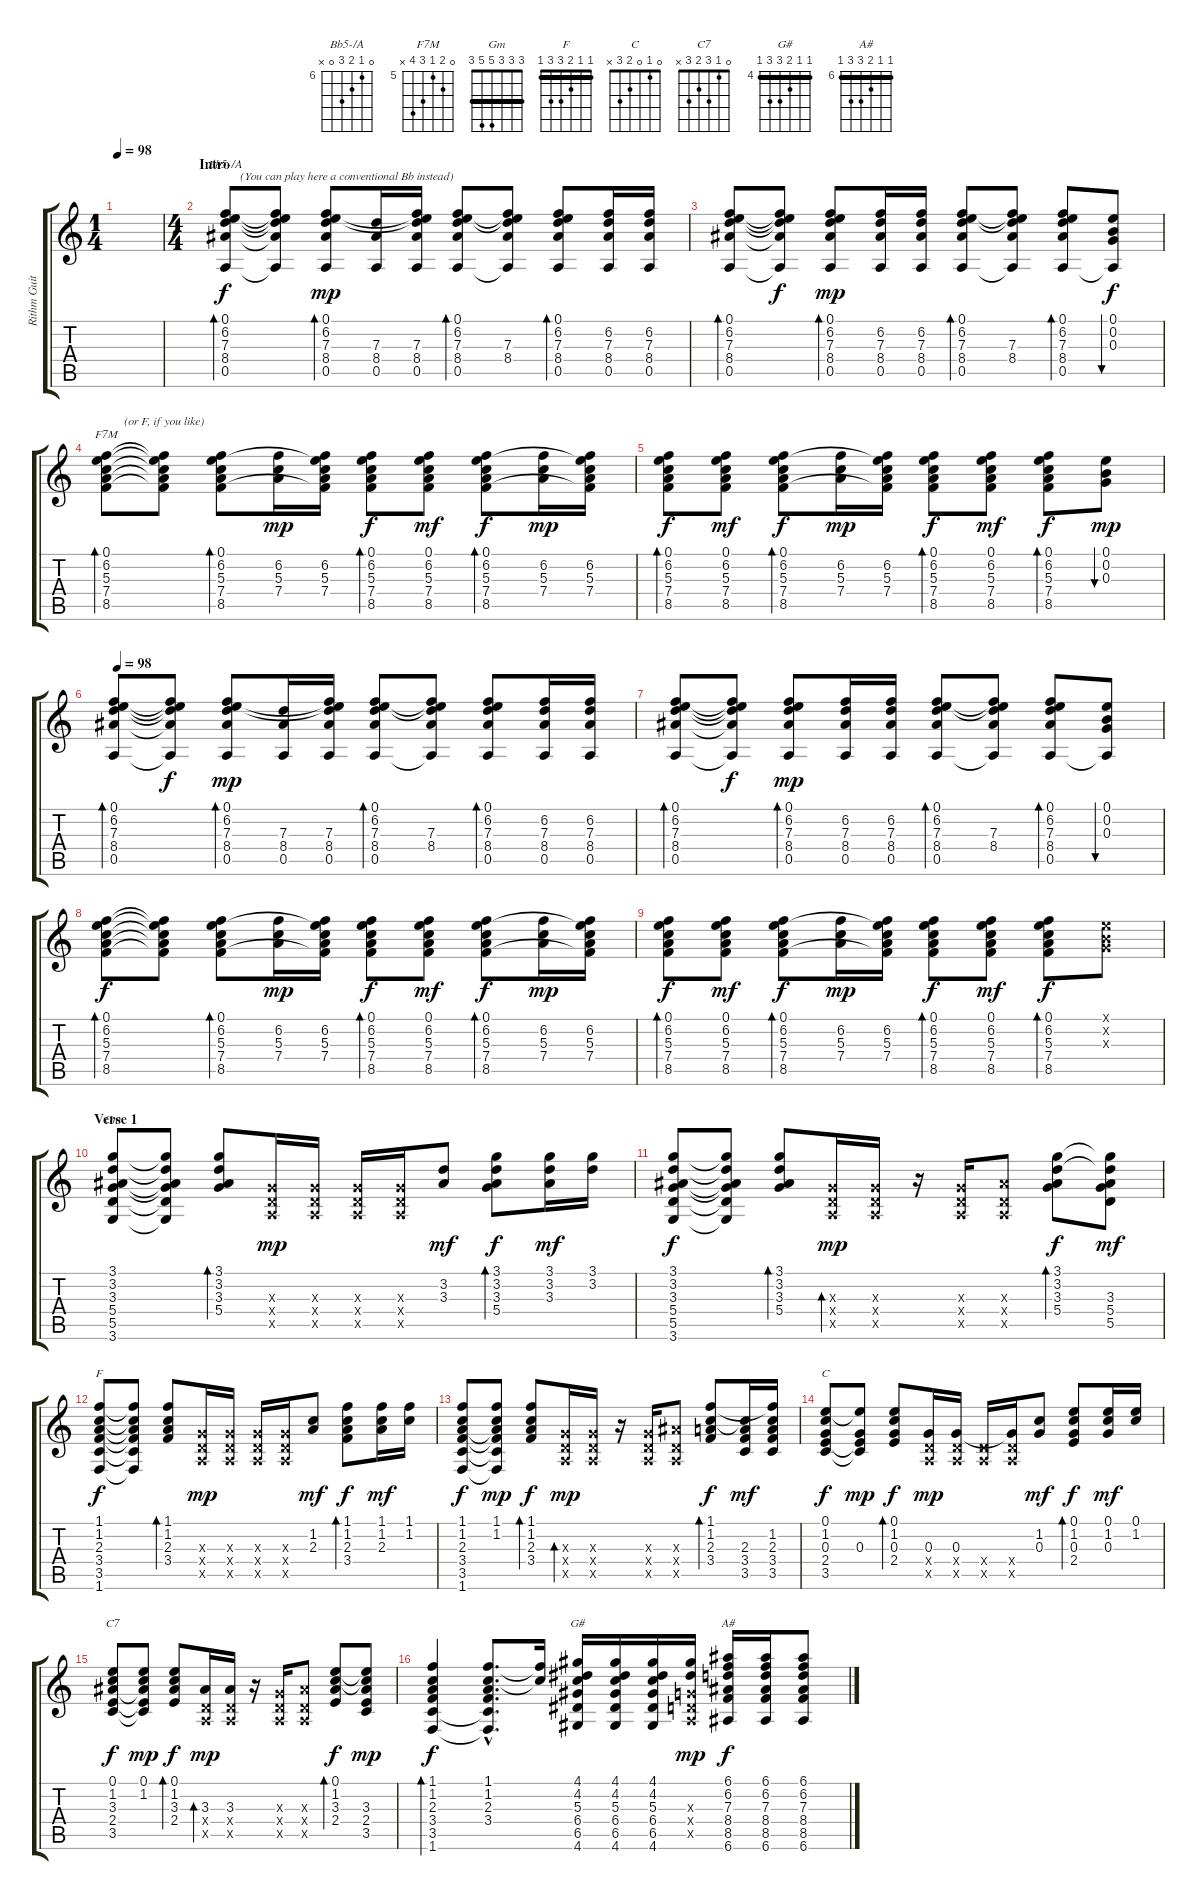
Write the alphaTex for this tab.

\track ("Rithm Guitar (Steel)" "Rithm Guit") {instrument acousticguitarsteel}
\staff {score tabs}
\tuning (E4 B3 G3 D3 A2 E2) {hide}
\chord ("Bb5-/A" 0 6 7 8 0 x) {firstfret 6}
\chord ("F7M" 0 6 5 7 8 x) {firstfret 5}
\chord ("Gm" 3 3 3 5 5 3) {barre 3}
\chord ("F" 1 1 2 3 3 1) {barre 1}
\chord ("C" 0 1 0 2 3 x)
\chord ("C7" 0 1 3 2 3 x)
\chord ("G#" 4 4 5 6 6 4) {firstfret 4 barre 4}
\chord ("A#" 6 6 7 8 8 6) {firstfret 6 barre 6}
\ts (1 4)
\tempo 98
\tempo 87
\tempo 98
\clef g2
\ks c
|
\ts (4 4)
\section ("" "Intro")
(0.1 6.2 7.3 8.4 0.5).8{bd 60 ch "Bb5-/A" txt "     (You can play here a conventional Bb instead)"} (0.1{t} 6.2{t} 7.3{t} 8.4{t} 0.5{t}).8{dy f} (0.1 6.2 7.3 8.4 0.5).8{bd 60 dy mp} (7.3 8.4 0.5).16 (0.1{t} 6.2{t} 7.3 8.4 0.5).16 (0.1 6.2 7.3 8.4 0.5).8{bd 60} (0.1{t} 6.2{t} 7.3 8.4 0.5{t}).8 (0.1 6.2 7.3 8.4 0.5).8{bd 60} (6.2 7.3 8.4 0.5).16 (6.2 7.3 8.4 0.5).16 |
(0.1 6.2 7.3 8.4 0.5).8{bd 60} (0.1{t} 6.2{t} 7.3{t} 8.4{t} 0.5{t}).8{dy f} (0.1 6.2 7.3 8.4 0.5).8{bd 60 dy mp} (6.2 7.3 8.4 0.5).16 (6.2 7.3 8.4 0.5).16 (0.1 6.2 7.3 8.4 0.5).8{bd 60} (0.1{t} 6.2{t} 7.3 8.4 0.5{t}).8 (0.1 6.2 7.3 8.4 0.5).8{bd 60} (0.1 0.2 0.3 0.5{t}).8{bu 120 dy f} |
(0.1 6.2 5.3 7.4 8.5).8{bd 60 ch "F7M" txt "      (or F, if you like)"} (0.1{t} 6.2{t} 5.3{t} 7.4{t} 8.5{t}).8 (0.1 6.2 5.3 7.4 8.5).8{bd 60} (6.2 5.3 7.4).16{dy mp} (0.1{t} 6.2 5.3 7.4 8.5{t}).16 (0.1 6.2 5.3 7.4 8.5).8{bd 60 dy f} (0.1 6.2 5.3 7.4 8.5).8{dy mf} (0.1 6.2 5.3 7.4 8.5).8{bd 60 dy f} (6.2 5.3 7.4).16{dy mp} (0.1{t} 6.2 5.3 7.4 8.5{t}).16 |
(0.1 6.2 5.3 7.4 8.5).8{bd 60 dy f} (0.1 6.2 5.3 7.4 8.5).8{dy mf} (0.1 6.2 5.3 7.4 8.5).8{bd 60 dy f} (6.2 5.3 7.4).16{dy mp} (0.1{t} 6.2 5.3 7.4 8.5{t}).16 (0.1 6.2 5.3 7.4 8.5).8{bd 60 dy f} (0.1 6.2 5.3 7.4 8.5).8{dy mf} (0.1 6.2 5.3 7.4 8.5).8{bd 60 dy f} (0.1 0.2 0.3).8{bu 120 dy mp} |
\tempo 98
(0.1 6.2 7.3 8.4 0.5).8{bd 60} (0.1{t} 6.2{t} 7.3{t} 8.4{t} 0.5{t}).8{dy f} (0.1 6.2 7.3 8.4 0.5).8{bd 60 dy mp} (7.3 8.4 0.5).16 (0.1{t} 6.2{t} 7.3 8.4 0.5).16 (0.1 6.2 7.3 8.4 0.5).8{bd 60} (0.1{t} 6.2{t} 7.3 8.4 0.5{t}).8 (0.1 6.2 7.3 8.4 0.5).8{bd 60} (6.2 7.3 8.4 0.5).16 (6.2 7.3 8.4 0.5).16 |
(0.1 6.2 7.3 8.4 0.5).8{bd 60} (0.1{t} 6.2{t} 7.3{t} 8.4{t} 0.5{t}).8{dy f} (0.1 6.2 7.3 8.4 0.5).8{bd 60 dy mp} (6.2 7.3 8.4 0.5).16 (6.2 7.3 8.4 0.5).16 (0.1 6.2 7.3 8.4 0.5).8{bd 60} (0.1{t} 6.2{t} 7.3 8.4 0.5{t}).8 (0.1 6.2 7.3 8.4 0.5).8{bd 60} (0.1 0.2 0.3 0.5{t}).8{bu 120} |
(0.1 6.2 5.3 7.4 8.5).8{bd 60 dy f} (0.1{t} 6.2{t} 5.3{t} 7.4{t} 8.5{t}).8 (0.1 6.2 5.3 7.4 8.5).8{bd 60} (6.2 5.3 7.4).16{dy mp} (0.1{t} 6.2 5.3 7.4 8.5{t}).16 (0.1 6.2 5.3 7.4 8.5).8{bd 60 dy f} (0.1 6.2 5.3 7.4 8.5).8{dy mf} (0.1 6.2 5.3 7.4 8.5).8{bd 60 dy f} (6.2 5.3 7.4).16{dy mp} (0.1{t} 6.2 5.3 7.4 8.5{t}).16 |
(0.1 6.2 5.3 7.4 8.5).8{bd 60 dy f} (0.1 6.2 5.3 7.4 8.5).8{dy mf} (0.1 6.2 5.3 7.4 8.5).8{bd 60 dy f} (6.2 5.3 7.4).16{dy mp} (0.1{t} 6.2 5.3 7.4 8.5{t}).16 (0.1 6.2 5.3 7.4 8.5).8{bd 60 dy f} (0.1 6.2 5.3 7.4 8.5).8{dy mf} (0.1 6.2 5.3 7.4 8.5).8{bd 60 dy f} (0.1{x} 0.2{x} 0.3{x}).8 |
\section ("" "Verse 1")
(3.1 3.2 3.3 5.4 5.5 3.6).8{ch "Gm"} (3.1{t} 3.2{t} 3.3{t} 5.4{t} 5.5{t} 3.6{t}).8 (3.1 3.2 3.3 5.4).8{bd 30} (0.3{x} 0.4{x} 0.5{x}).16{dy mp} (0.3{x} 0.4{x} 0.5{x}).16 (0.3{x} 0.4{x} 0.5{x}).16 (0.3{x} 0.4{x} 0.5{x}).16 (3.2 3.3).8{dy mf} (3.1 3.2 3.3 5.4).8{bd 30 dy f} (3.1 3.2 3.3).16{dy mf} (3.1 3.2).16 |
(3.1 3.2 3.3 5.4 5.5 3.6).8{dy f} (3.1{t} 3.2{t} 3.3{t} 5.4{t} 5.5{t} 3.6{t}).8 (3.1 3.2 3.3 5.4).8{bd 30} (0.3{x} 0.4{x} 0.5{x}).16{bd 120 dy mp} (0.3{x} 0.4{x} 0.5{x}).16 r.16 (0.3{x} 0.4{x} 0.5{x}).16 (3.3{x} 0.4{x} 0.5{x}).8 (3.1 3.2 3.3 5.4).8{bd 30 dy f} (3.1{t} 3.2{t} 3.3 5.4 5.5).8{dy mf} |
(1.1 1.2 2.3 3.4 3.5 1.6).8{ch "F" dy f} (1.1{t} 1.2{t} 2.3{t} 3.4{t} 3.5{t} 1.6{t}).8 (1.1 1.2 2.3 3.4).8{bd 30} (0.3{x} 0.4{x} 0.5{x}).16{dy mp} (0.3{x} 0.4{x} 0.5{x}).16 (0.3{x} 0.4{x} 0.5{x}).16 (0.3{x} 0.4{x} 0.5{x}).16 (1.2 2.3).8{dy mf} (1.1 1.2 2.3 3.4).8{bd 30 dy f} (1.1 1.2 2.3).16{dy mf} (1.1 1.2).16 |
(1.1 1.2 2.3 3.4 3.5 1.6).8{dy f} (1.1 1.2 2.3{t} 3.4{t} 3.5{t} 1.6{t}).8{dy mp} (1.1 1.2 2.3 3.4).8{bd 30 dy f} (0.3{x} 0.4{x} 0.5{x}).16{bd 120 dy mp} (0.3{x} 0.4{x} 0.5{x}).16 r.16 (0.3{x} 0.4{x} 0.5{x}).16 (3.3{x} 0.4{x} 0.5{x}).8 (1.1 1.2 2.3 3.4).8{bd 30 dy f} (1.2{t} 2.3 3.4 3.5).16{dy mf} (1.1{t} 1.2 2.3 3.4 3.5).16 |
(0.1 1.2 0.3 2.4 3.5).8{ch "C" dy f} (0.1{t} 0.3 2.4{t} 3.5{t}).8{dy mp} (0.1 1.2 0.3 2.4).8{bd 30 dy f} (0.3 0.4{x} 0.5{x}).16{dy mp} (0.3 0.4{x} 0.5{x}).16 (0.4{x} 0.5{x}).16 (0.3{t} 0.4{x} 0.5{x}).16 (1.2 0.3).8{dy mf} (0.1 1.2 0.3 2.4).8{bd 30 dy f} (0.1 1.2 0.3).16{dy mf} (0.1 1.2).16 |
(0.1 1.2 3.3 2.4 3.5).8{ch "C7" dy f} (0.1 1.2 3.3{t} 2.4{t} 3.5{t}).8{dy mp} (0.1 1.2 3.3 2.4).8{bd 30 dy f} (3.3 0.4{x} 0.5{x}).16{bd 120 dy mp} (3.3 0.4{x} 0.5{x}).16 r.16 (0.3{x} 0.4{x} 0.5{x}).16 (3.3{x} 0.4{x} 0.5{x}).8 (0.1 1.2 3.3 2.4).8{bd 30 dy f} (0.1{t} 1.2{t} 3.3 2.4 3.5).8{dy mp} |
(1.1 1.2 2.3 3.4 3.5 1.6).4{bd 60 dy f} (1.1{hac} 1.2{hac} 2.3{hac} 3.4{hac} 3.5{hac t} 1.6{hac t}).8{d} (1.1{t} 1.2{t}).16 (4.1 4.2 5.3 6.4 6.5 4.6).16{ch "G#"} (4.1 4.2 5.3 6.4 6.5 4.6).16 (4.1 4.2 5.3 6.4 6.5 4.6).16 (4.1{t} 4.2{t} 0.3{x} 0.4{x} 0.5{x}).16{dy mp} (6.1 6.2 7.3 8.4 8.5 6.6).16{ch "A#" dy f} (6.1 6.2 7.3 8.4 8.5 6.6).16 (6.1 6.2 7.3 8.4 8.5 6.6).8
